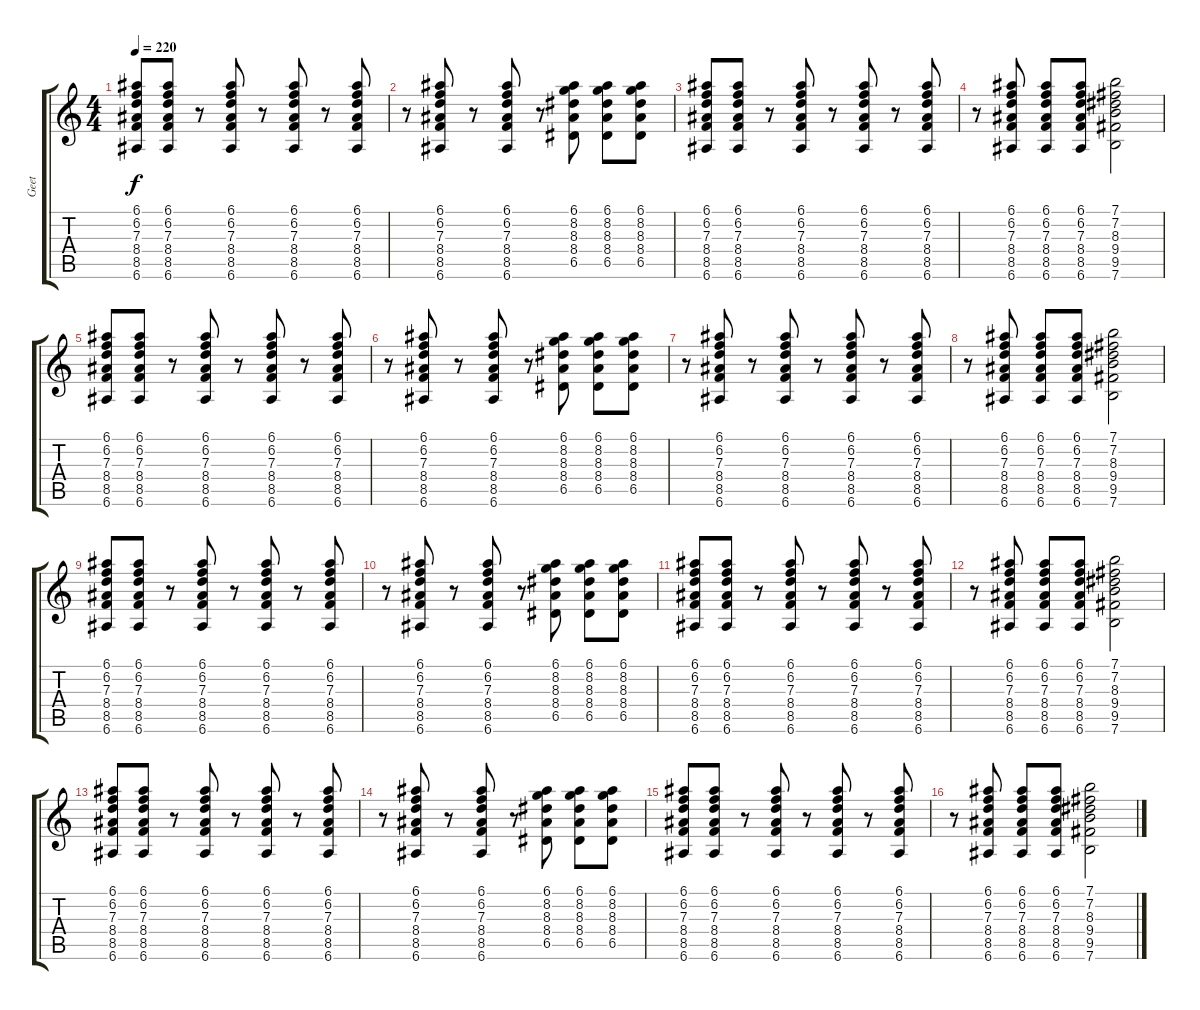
\track ("Geet" "Geet") {instrument electricguitarclean}
\staff {score tabs}
\tuning (E4 B3 G3 D3 A2 E2) {hide}
\ts (4 4)
\tempo 220
\clef g2
\ks c
(6.1 6.2 7.3 8.4 8.5 6.6).8{dy f} (6.1 6.2 7.3 8.4 8.5 6.6).8 r.8 (6.1 6.2 7.3 8.4 8.5 6.6).8 r.8 (6.1 6.2 7.3 8.4 8.5 6.6).8 r.8 (6.1 6.2 7.3 8.4 8.5 6.6).8 |
r.8 (6.1 6.2 7.3 8.4 8.5 6.6).8 r.8 (6.1 6.2 7.3 8.4 8.5 6.6).8 r.8 (6.1 8.2 8.3 8.4 6.5).8 (6.1 8.2 8.3 8.4 6.5).8 (6.1 8.2 8.3 8.4 6.5).8 |
(6.1 6.2 7.3 8.4 8.5 6.6).8 (6.1 6.2 7.3 8.4 8.5 6.6).8 r.8 (6.1 6.2 7.3 8.4 8.5 6.6).8 r.8 (6.1 6.2 7.3 8.4 8.5 6.6).8 r.8 (6.1 6.2 7.3 8.4 8.5 6.6).8 |
r.8 (6.1 6.2 7.3 8.4 8.5 6.6).8 (6.1 6.2 7.3 8.4 8.5 6.6).8 (6.1 6.2 7.3 8.4 8.5 6.6).8 (7.1 7.2 8.3 9.4 9.5 7.6).2 |
(6.1 6.2 7.3 8.4 8.5 6.6).8 (6.1 6.2 7.3 8.4 8.5 6.6).8 r.8 (6.1 6.2 7.3 8.4 8.5 6.6).8 r.8 (6.1 6.2 7.3 8.4 8.5 6.6).8 r.8 (6.1 6.2 7.3 8.4 8.5 6.6).8 |
r.8 (6.1 6.2 7.3 8.4 8.5 6.6).8 r.8 (6.1 6.2 7.3 8.4 8.5 6.6).8 r.8 (6.1 8.2 8.3 8.4 6.5).8 (6.1 8.2 8.3 8.4 6.5).8 (6.1 8.2 8.3 8.4 6.5).8 |
r.8 (6.1 6.2 7.3 8.4 8.5 6.6).8 r.8 (6.1 6.2 7.3 8.4 8.5 6.6).8 r.8 (6.1 6.2 7.3 8.4 8.5 6.6).8 r.8 (6.1 6.2 7.3 8.4 8.5 6.6).8 |
r.8 (6.1 6.2 7.3 8.4 8.5 6.6).8 (6.1 6.2 7.3 8.4 8.5 6.6).8 (6.1 6.2 7.3 8.4 8.5 6.6).8 (7.1 7.2 8.3 9.4 9.5 7.6).2 |
(6.1 6.2 7.3 8.4 8.5 6.6).8 (6.1 6.2 7.3 8.4 8.5 6.6).8 r.8 (6.1 6.2 7.3 8.4 8.5 6.6).8 r.8 (6.1 6.2 7.3 8.4 8.5 6.6).8 r.8 (6.1 6.2 7.3 8.4 8.5 6.6).8 |
r.8 (6.1 6.2 7.3 8.4 8.5 6.6).8 r.8 (6.1 6.2 7.3 8.4 8.5 6.6).8 r.8 (6.1 8.2 8.3 8.4 6.5).8 (6.1 8.2 8.3 8.4 6.5).8 (6.1 8.2 8.3 8.4 6.5).8 |
(6.1 6.2 7.3 8.4 8.5 6.6).8 (6.1 6.2 7.3 8.4 8.5 6.6).8 r.8 (6.1 6.2 7.3 8.4 8.5 6.6).8 r.8 (6.1 6.2 7.3 8.4 8.5 6.6).8 r.8 (6.1 6.2 7.3 8.4 8.5 6.6).8 |
r.8 (6.1 6.2 7.3 8.4 8.5 6.6).8 (6.1 6.2 7.3 8.4 8.5 6.6).8 (6.1 6.2 7.3 8.4 8.5 6.6).8 (7.1 7.2 8.3 9.4 9.5 7.6).2 |
(6.1 6.2 7.3 8.4 8.5 6.6).8 (6.1 6.2 7.3 8.4 8.5 6.6).8 r.8 (6.1 6.2 7.3 8.4 8.5 6.6).8 r.8 (6.1 6.2 7.3 8.4 8.5 6.6).8 r.8 (6.1 6.2 7.3 8.4 8.5 6.6).8 |
r.8 (6.1 6.2 7.3 8.4 8.5 6.6).8 r.8 (6.1 6.2 7.3 8.4 8.5 6.6).8 r.8 (6.1 8.2 8.3 8.4 6.5).8 (6.1 8.2 8.3 8.4 6.5).8 (6.1 8.2 8.3 8.4 6.5).8 |
(6.1 6.2 7.3 8.4 8.5 6.6).8 (6.1 6.2 7.3 8.4 8.5 6.6).8 r.8 (6.1 6.2 7.3 8.4 8.5 6.6).8 r.8 (6.1 6.2 7.3 8.4 8.5 6.6).8 r.8 (6.1 6.2 7.3 8.4 8.5 6.6).8 |
r.8 (6.1 6.2 7.3 8.4 8.5 6.6).8 (6.1 6.2 7.3 8.4 8.5 6.6).8 (6.1 6.2 7.3 8.4 8.5 6.6).8 (7.1 7.2 8.3 9.4 9.5 7.6).2
